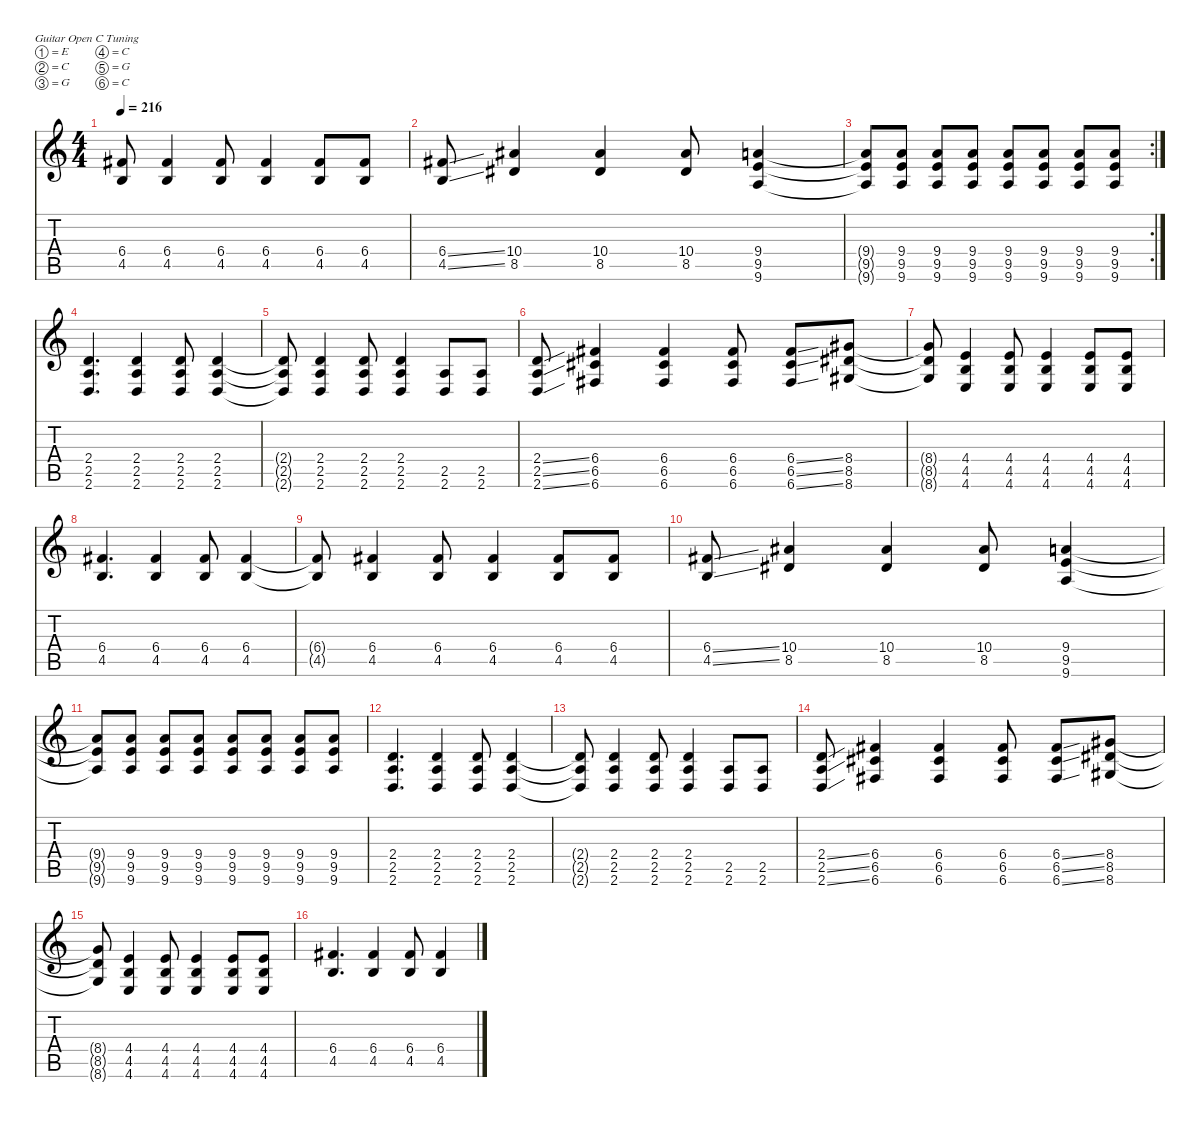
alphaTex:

\defaultSystemsLayout 4
\hideDynamics
\bracketExtendMode nobrackets
\singleTrackTrackNamePolicy hidden
\multiTrackTrackNamePolicy hidden
\firstSystemTrackNameMode fullname
\otherSystemsTrackNameOrientation horizontal
\track ("Guitar 1" "dist.guit.") {defaultSystemsLayout 8 mute instrument distortionguitar}
\staff {score tabs}
\tuning (E4 C4 G3 C3 G2 C2)
\ts (4 4)
\tempo 216
\clef g2
\ks c
(6.4{t acc #} 4.5{t}).8{dy f beam Up} (6.4{acc #} 4.5).4{beam Up} (6.4{acc #} 4.5).8{beam Up} (6.4{acc #} 4.5).4{beam Up} (6.4{acc #} 4.5).8{beam Up} (6.4{acc #} 4.5).8{beam Up} |
(6.4{ss acc #} 4.5{ss}).8{beam Up} (10.4{acc #} 8.5{acc #}).4{beam Up} (10.4{acc #} 8.5{acc #}).4{beam Up} (10.4{acc #} 8.5{acc #}).8{beam Up} (9.4 9.5 9.6).4{beam Up} |
\rc 2
(9.4{t} 9.5{t} 9.6{t}).8{beam Up} (9.4 9.5 9.6).8{beam Up} (9.4 9.5 9.6).8{beam Up} (9.4 9.5 9.6).8{beam Up} (9.4 9.5 9.6).8{beam Up} (9.4 9.5 9.6).8{beam Up} (9.4 9.5 9.6).8{beam Up} (9.4 9.5 9.6).8{beam Up} |
(2.4 2.5 2.6).4{d beam Up} (2.4 2.5 2.6).4{beam Up} (2.4 2.5 2.6).8{beam Up} (2.4 2.5 2.6).4{beam Up} |
(2.4{t} 2.5{t} 2.6{t}).8{beam Up} (2.4 2.5 2.6).4{beam Up} (2.4 2.5 2.6).8{beam Up} (2.4 2.5 2.6).4{beam Up} (2.5 2.6).8{beam Up} (2.5 2.6).8{beam Up} |
(2.4{ss} 2.5{ss} 2.6{ss}).8{beam Up} (6.4{acc #} 6.5{acc #} 6.6{acc #}).4{beam Up} (6.4{acc #} 6.5{acc #} 6.6{acc #}).4{beam Up} (6.4{acc #} 6.5{acc #} 6.6{acc #}).8{beam Up} (6.4{ss acc #} 6.5{ss acc #} 6.6{ss acc #}).8{beam Up} (8.4{acc #} 8.5{acc #} 8.6{acc #}).8{beam Up} |
(8.4{t acc #} 8.5{t acc #} 8.6{t acc #}).8{beam Up} (4.4 4.5 4.6).4{beam Up} (4.4 4.5 4.6).8{beam Up} (4.4 4.5 4.6).4{beam Up} (4.4 4.5 4.6).8{beam Up} (4.4 4.5 4.6).8{beam Up} |
(6.4{acc #} 4.5).4{d beam Up} (6.4{acc #} 4.5).4{beam Up} (6.4{acc #} 4.5).8{beam Up} (6.4{acc #} 4.5).4{beam Up} |
(6.4{t acc #} 4.5{t}).8{beam Up} (6.4{acc #} 4.5).4{beam Up} (6.4{acc #} 4.5).8{beam Up} (6.4{acc #} 4.5).4{beam Up} (6.4{acc #} 4.5).8{beam Up} (6.4{acc #} 4.5).8{beam Up} |
(6.4{ss acc #} 4.5{ss}).8{beam Up} (10.4{acc #} 8.5{acc #}).4{beam Up} (10.4{acc #} 8.5{acc #}).4{beam Up} (10.4{acc #} 8.5{acc #}).8{beam Up} (9.4 9.5 9.6).4{beam Up} |
(9.4{t} 9.5{t} 9.6{t}).8{beam Up} (9.4 9.5 9.6).8{beam Up} (9.4 9.5 9.6).8{beam Up} (9.4 9.5 9.6).8{beam Up} (9.4 9.5 9.6).8{beam Up} (9.4 9.5 9.6).8{beam Up} (9.4 9.5 9.6).8{beam Up} (9.4 9.5 9.6).8{beam Up} |
(2.4 2.5 2.6).4{d beam Up} (2.4 2.5 2.6).4{beam Up} (2.4 2.5 2.6).8{beam Up} (2.4 2.5 2.6).4{beam Up} |
(2.4{t} 2.5{t} 2.6{t}).8{beam Up} (2.4 2.5 2.6).4{beam Up} (2.4 2.5 2.6).8{beam Up} (2.4 2.5 2.6).4{beam Up} (2.5 2.6).8{beam Up} (2.5 2.6).8{beam Up} |
(2.4{ss} 2.5{ss} 2.6{ss}).8{beam Up} (6.4{acc #} 6.5{acc #} 6.6{acc #}).4{beam Up} (6.4{acc #} 6.5{acc #} 6.6{acc #}).4{beam Up} (6.4{acc #} 6.5{acc #} 6.6{acc #}).8{beam Up} (6.4{ss acc #} 6.5{ss acc #} 6.6{ss acc #}).8{beam Up} (8.4{acc #} 8.5{acc #} 8.6{acc #}).8{beam Up} |
(8.4{t acc #} 8.5{t acc #} 8.6{t acc #}).8{beam Up} (4.4 4.5 4.6).4{beam Up} (4.4 4.5 4.6).8{beam Up} (4.4 4.5 4.6).4{beam Up} (4.4 4.5 4.6).8{beam Up} (4.4 4.5 4.6).8{beam Up} |
(6.4{acc #} 4.5).4{d beam Up} (6.4{acc #} 4.5).4{beam Up} (6.4{acc #} 4.5).8{beam Up} (6.4{acc #} 4.5).4{beam Up}
